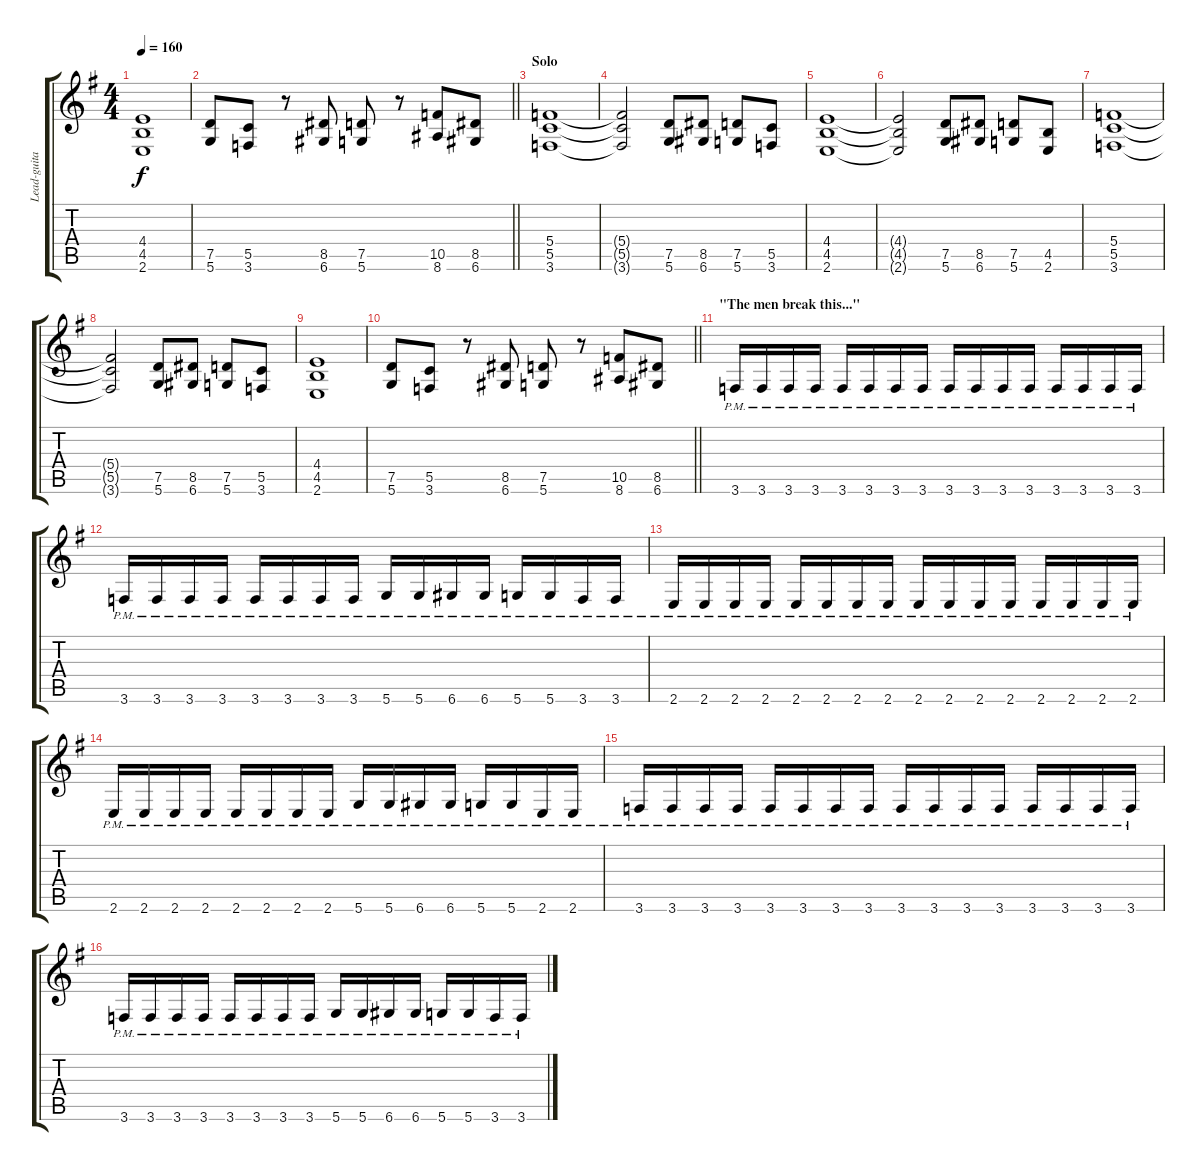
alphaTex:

\track ("Lead-guitars - Galder" "Lead-guita") {instrument distortionguitar}
\staff {score tabs}
\tuning (D4 A3 F3 C3 G2 D2) {hide}
\ts (4 4)
\tempo 160
\clef g2
\ks g
(4.4 4.5 2.6).1{dy f} |
\barLineRight lightlight
(7.5 5.6).8 (5.5 3.6).8 r.8 (8.5 6.6).8 (7.5 5.6).8 r.8 (10.5 8.6).8 (8.5 6.6).8 |
\section ("" "Solo")
(5.4 5.5 3.6).1 |
(5.4{t} 5.5{t} 3.6{t}).2 (7.5 5.6).8 (8.5 6.6).8 (7.5 5.6).8 (5.5 3.6).8 |
(4.4 4.5 2.6).1 |
(4.4{t} 4.5{t} 2.6{t}).2 (7.5 5.6).8 (8.5 6.6).8 (7.5 5.6).8 (4.5 2.6).8 |
(5.4 5.5 3.6).1 |
(5.4{t} 5.5{t} 3.6{t}).2 (7.5 5.6).8 (8.5 6.6).8 (7.5 5.6).8 (5.5 3.6).8 |
(4.4 4.5 2.6).1 |
\barLineRight lightlight
(7.5 5.6).8 (5.5 3.6).8 r.8 (8.5 6.6).8 (7.5 5.6).8 r.8 (10.5 8.6).8 (8.5 6.6).8 |
\section ("" "\"The men break this...\"")
3.6{pm}.16 3.6{pm}.16 3.6{pm}.16 3.6{pm}.16 3.6{pm}.16 3.6{pm}.16 3.6{pm}.16 3.6{pm}.16 3.6{pm}.16 3.6{pm}.16 3.6{pm}.16 3.6{pm}.16 3.6{pm}.16 3.6{pm}.16 3.6{pm}.16 3.6{pm}.16 |
3.6{pm}.16 3.6{pm}.16 3.6{pm}.16 3.6{pm}.16 3.6{pm}.16 3.6{pm}.16 3.6{pm}.16 3.6{pm}.16 5.6{pm}.16 5.6{pm}.16 6.6{pm}.16 6.6{pm}.16 5.6{pm}.16 5.6{pm}.16 3.6{pm}.16 3.6{pm}.16 |
2.6{pm}.16 2.6{pm}.16 2.6{pm}.16 2.6{pm}.16 2.6{pm}.16 2.6{pm}.16 2.6{pm}.16 2.6{pm}.16 2.6{pm}.16 2.6{pm}.16 2.6{pm}.16 2.6{pm}.16 2.6{pm}.16 2.6{pm}.16 2.6{pm}.16 2.6{pm}.16 |
2.6{pm}.16 2.6{pm}.16 2.6{pm}.16 2.6{pm}.16 2.6{pm}.16 2.6{pm}.16 2.6{pm}.16 2.6{pm}.16 5.6{pm}.16 5.6{pm}.16 6.6{pm}.16 6.6{pm}.16 5.6{pm}.16 5.6{pm}.16 2.6{pm}.16 2.6{pm}.16 |
3.6{pm}.16 3.6{pm}.16 3.6{pm}.16 3.6{pm}.16 3.6{pm}.16 3.6{pm}.16 3.6{pm}.16 3.6{pm}.16 3.6{pm}.16 3.6{pm}.16 3.6{pm}.16 3.6{pm}.16 3.6{pm}.16 3.6{pm}.16 3.6{pm}.16 3.6{pm}.16 |
3.6{pm}.16 3.6{pm}.16 3.6{pm}.16 3.6{pm}.16 3.6{pm}.16 3.6{pm}.16 3.6{pm}.16 3.6{pm}.16 5.6{pm}.16 5.6{pm}.16 6.6{pm}.16 6.6{pm}.16 5.6{pm}.16 5.6{pm}.16 3.6{pm}.16 3.6{pm}.16
